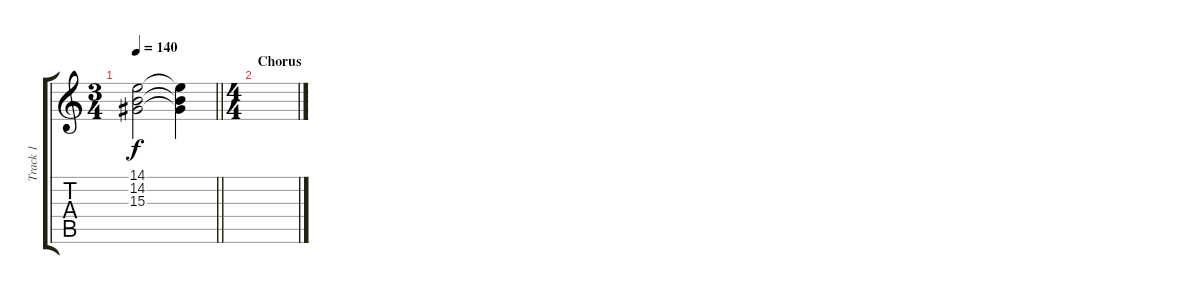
\track ("Track 1" "Track 1") {instrument brightacousticpiano}
\staff {score tabs}
\tuning (D4 A3 F3 C3 G2 D2) {hide}
\ts (3 4)
\tempo 140
\clef g2
\barLineRight lightlight
\ks c
(14.1 14.2 15.3).2{dy f} (14.1{t} 14.2{t} 15.3{t}).4 |
\ts (4 4)
\section ("" "Chorus")
